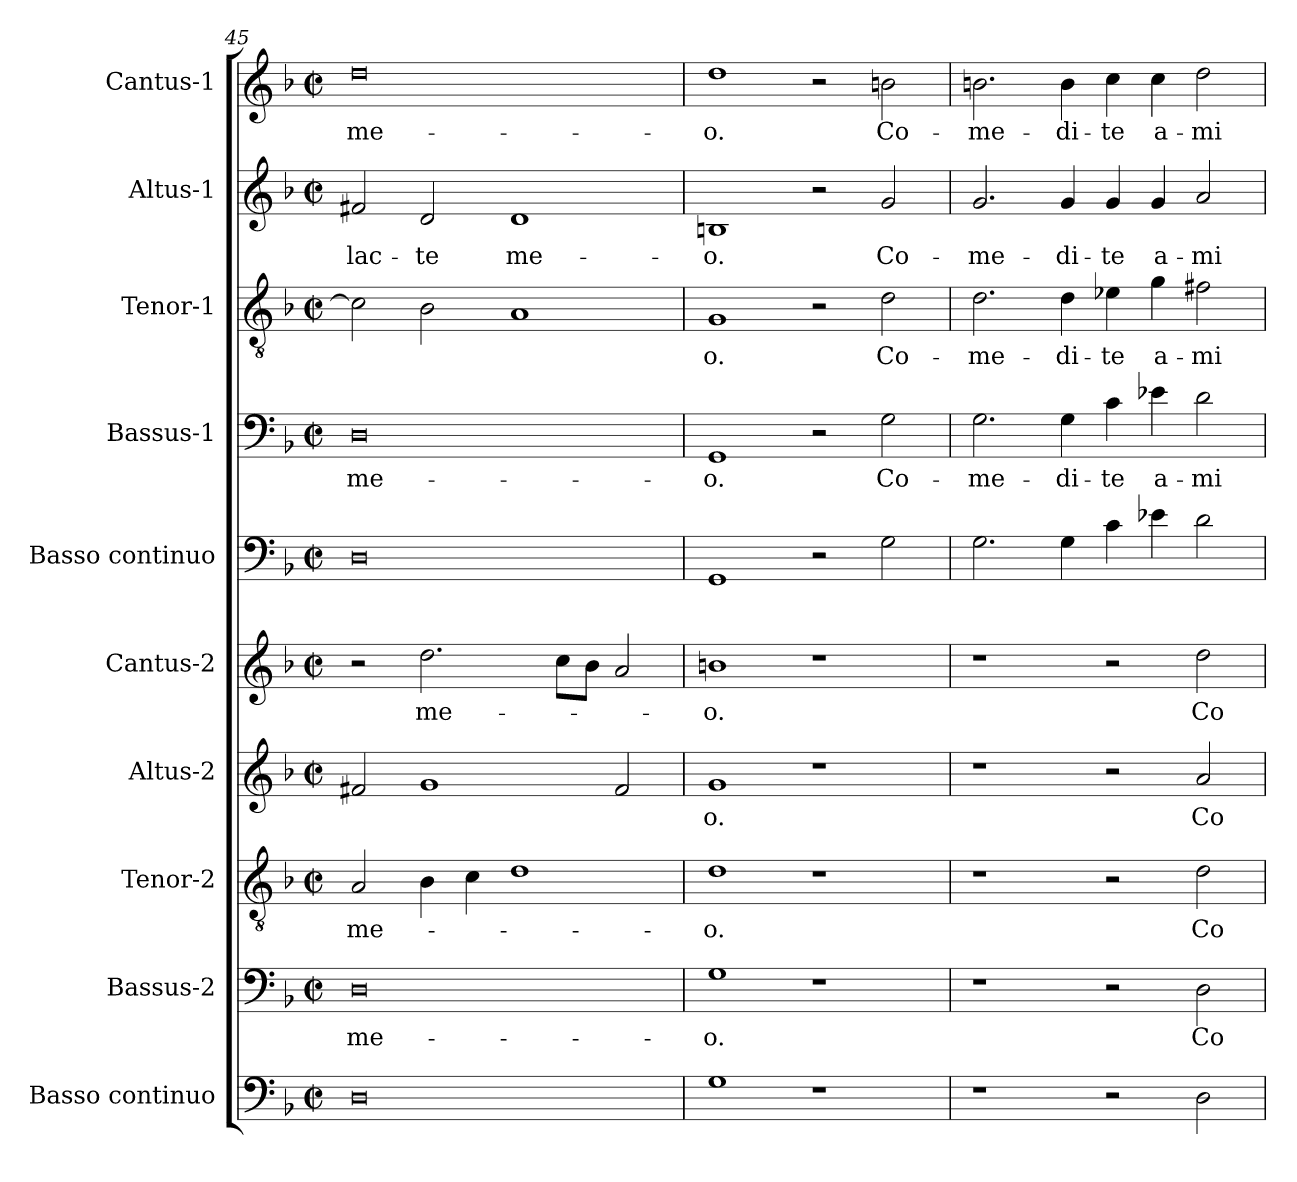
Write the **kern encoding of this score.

**kern	**kern	**text	**kern	**text	**kern	**text	**kern	**text	**kern	**kern	**text	**kern	**text	**kern	**text	**kern	**text
*part10	*part9	*part9	*part8	*part8	*part7	*part7	*part6	*part6	*part5	*part4	*part4	*part3	*part3	*part2	*part2	*part1	*part1
*staff10	*staff9	*staff9	*staff8	*staff8	*staff7	*staff7	*staff6	*staff6	*staff5	*staff4	*staff4	*staff3	*staff3	*staff2	*staff2	*staff1	*staff1
*I"Basso continuo	*I"Bassus-2	*	*I"Tenor-2	*	*I"Altus-2	*	*I"Cantus-2	*	*I"Basso continuo	*I"Bassus-1	*	*I"Tenor-1	*	*I"Altus-1	*	*I"Cantus-1	*
*I'BC2	*I'B2	*	*I'T2	*	*I'A-2	*	*I'C2	*	*I'BC1	*I'B1	*	*I'T1	*	*I'A1	*	*I'C1	*
*clefF4	*clefF4	*	*clefGv2	*	*clefG2	*	*clefG2	*	*clefF4	*clefF4	*	*clefGv2	*	*clefG2	*	*clefG2	*
*k[b-]	*k[b-]	*	*k[b-]	*	*k[b-]	*	*k[b-]	*	*k[b-]	*k[b-]	*	*k[b-]	*	*k[b-]	*	*k[b-]	*
*F:	*F:	*	*F:	*	*F:	*	*F:	*	*F:	*F:	*	*F:	*	*F:	*	*F:	*
*M2/2	*M2/2	*	*M2/2	*	*M2/2	*	*M2/2	*	*M2/2	*M2/2	*	*M2/2	*	*M2/2	*	*M2/2	*
*met(c|)	*met(c|)	*	*met(c|)	*	*met(c|)	*	*met(c|)	*	*met(c|)	*met(c|)	*	*met(c|)	*	*met(c|)	*	*met(c|)	*
=45	=45	=45	=45	=45	=45	=45	=45	=45	=45	=45	=45	=45	=45	=45	=45	=45	=45
!	!	!LO:LY:b	!	!LO:LY:b	!	!	!	!	!	!	!LO:LY:b	!	!	!	!LO:LY:b	!	!LO:LY:b
0D	0D	me-	2A/	me-	2f#X/	.	2r	.	0D	0D	me-	2c\]	.	2f#X/	lac-	0dd	me-
!	!	!	!	!	!	!	!	!LO:LY:b	!	!	!	!	!	!	!LO:LY:b	!	!
.	.	.	4B-\	.	1g	.	2.dd\	me-	.	.	.	2B-\	.	2d/	-te	.	.
.	.	.	4c\	.	.	.	.	.	.	.	.	.	.	.	.	.	.
!	!	!	!	!	!	!	!	!	!	!	!	!	!	!	!LO:LY:b	!	!
.	.	.	1d	.	.	.	.	.	.	.	.	1A	.	1d	me-	.	.
.	.	.	.	.	.	.	8cc\L	.	.	.	.	.	.	.	.	.	.
.	.	.	.	.	.	.	8b-\J	.	.	.	.	.	.	.	.	.	.
.	.	.	.	.	2f#/	.	2a/	.	.	.	.	.	.	.	.	.	.
=46	=46	=46	=46	=46	=46	=46	=46	=46	=46	=46	=46	=46	=46	=46	=46	=46	=46
!	!	!LO:LY:b	!	!LO:LY:b	!	!LO:LY:b	!	!LO:LY:b	!	!	!LO:LY:b	!	!LO:LY:b	!	!LO:LY:b	!	!LO:LY:b
1G	1G	-o.	1d	-o.	1g	-o.	1bn	-o.	1GG	1GG	-o.	1G	-o.	1Bn	-o.	1dd	-o.
1r	1r	.	1r	.	1r	.	1r	.	2r	2r	.	2r	.	2r	.	2r	.
!	!	!	!	!	!	!	!	!	!	!	!LO:LY:b	!	!LO:LY:b	!	!LO:LY:b	!	!LO:LY:b
.	.	.	.	.	.	.	.	.	2G\	2G\	Co-	2d\	Co-	2g/	Co-	2bn\	Co-
=47	=47	=47	=47	=47	=47	=47	=47	=47	=47	=47	=47	=47	=47	=47	=47	=47	=47
!	!	!	!	!	!	!	!	!	!	!	!LO:LY:b	!	!LO:LY:b	!	!LO:LY:b	!	!LO:LY:b
1r	1r	.	1r	.	1r	.	1r	.	2.G\	2.G\	-me-	2.d\	-me-	2.g/	-me-	2.bn\	-me-
!	!	!	!	!	!	!	!	!	!	!	!LO:LY:b	!	!LO:LY:b	!	!LO:LY:b	!	!LO:LY:b
.	.	.	.	.	.	.	.	.	4G\	4G\	-di-	4d\	-di-	4g/	-di-	4b\	-di-
!	!	!	!	!	!	!	!	!	!	!	!LO:LY:b	!	!LO:LY:b	!	!LO:LY:b	!	!LO:LY:b
2r	2r	.	2r	.	2r	.	2r	.	4c\	4c\	-te	4e-X\	-te	4g/	-te	4cc\	-te
!	!	!	!	!	!	!	!	!	!	!	!LO:LY:b	!	!LO:LY:b	!	!LO:LY:b	!	!LO:LY:b
.	.	.	.	.	.	.	.	.	4e-X\	4e-X\	a-	4g\	a-	4g/	a-	4cc\	a-
!	!	!LO:LY:b	!	!LO:LY:b	!	!LO:LY:b	!	!LO:LY:b	!	!	!LO:LY:b	!	!LO:LY:b	!	!LO:LY:b	!	!LO:LY:b
2D\	2D\	Co-	2d\	Co-	2a/	Co-	2dd\	Co-	2d\	2d\	-mi-	2f#X\	-mi-	2a/	-mi-	2dd\	-mi-
=	=	=	=	=	=	=	=	=	=	=	=	=	=	=	=	=	=
*-	*-	*-	*-	*-	*-	*-	*-	*-	*-	*-	*-	*-	*-	*-	*-	*-	*-
